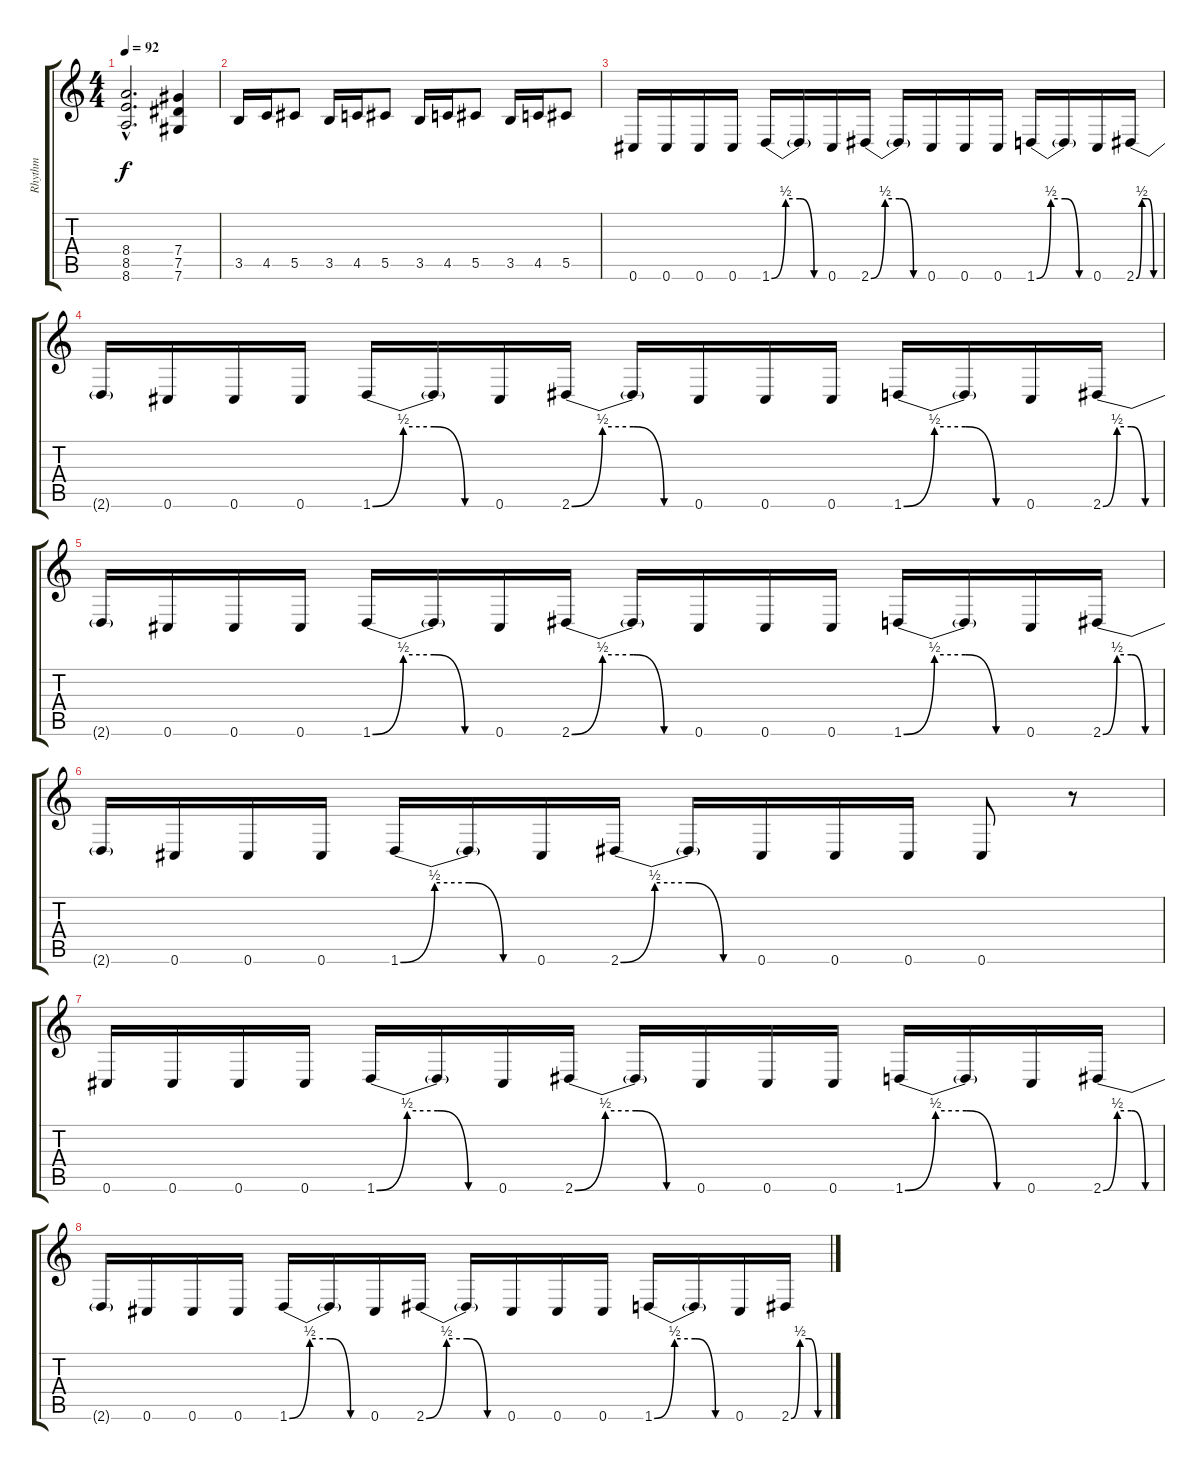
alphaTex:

\track ("Rhythm" "Rhythm") {instrument distortionguitar}
\staff {score tabs}
\tuning (Eb4 Bb3 Gb3 Db3 Ab2 Db2) {hide}
\ts (4 4)
\tempo 92
\clef g2
\ks c
(8.4{hac} 8.5{hac} 8.6{hac}).2{d dy f} (7.4 7.5 7.6).4 |
3.5.16 4.5.16 5.5.8 3.5.16 4.5.16 5.5.8 3.5.16 4.5.16 5.5.8 3.5.16 4.5.16 5.5.8 |
0.6.16 0.6.16 0.6.16 0.6.16 1.6{be (custom 0 0 15 2 30 2 45 0 60 0)}.16 1.6{t}.16 0.6.16 2.6{be (custom 0 0 15 2 30 2 45 0 60 0)}.16 2.6{t}.16 0.6.16 0.6.16 0.6.16 1.6{be (custom 0 0 15 2 30 2 45 0 60 0)}.16 1.6{t}.16 0.6.16 2.6{be (custom 0 0 15 2 30 2 45 0 60 0)}.16 |
2.6{t}.16 0.6.16 0.6.16 0.6.16 1.6{be (custom 0 0 15 2 30 2 45 0 60 0)}.16 1.6{t}.16 0.6.16 2.6{be (custom 0 0 15 2 30 2 45 0 60 0)}.16 2.6{t}.16 0.6.16 0.6.16 0.6.16 1.6{be (custom 0 0 15 2 30 2 45 0 60 0)}.16 1.6{t}.16 0.6.16 2.6{be (custom 0 0 15 2 30 2 45 0 60 0)}.16 |
2.6{t}.16 0.6.16 0.6.16 0.6.16 1.6{be (custom 0 0 15 2 30 2 45 0 60 0)}.16 1.6{t}.16 0.6.16 2.6{be (custom 0 0 15 2 30 2 45 0 60 0)}.16 2.6{t}.16 0.6.16 0.6.16 0.6.16 1.6{be (custom 0 0 15 2 30 2 45 0 60 0)}.16 1.6{t}.16 0.6.16 2.6{be (custom 0 0 15 2 30 2 45 0 60 0)}.16 |
2.6{t}.16 0.6.16 0.6.16 0.6.16 1.6{be (custom 0 0 15 2 30 2 45 0 60 0)}.16 1.6{t}.16 0.6.16 2.6{be (custom 0 0 15 2 30 2 45 0 60 0)}.16 2.6{t}.16 0.6.16 0.6.16 0.6.16 0.6.8 r.8 |
0.6.16 0.6.16 0.6.16 0.6.16 1.6{be (custom 0 0 15 2 30 2 45 0 60 0)}.16 1.6{t}.16 0.6.16 2.6{be (custom 0 0 15 2 30 2 45 0 60 0)}.16 2.6{t}.16 0.6.16 0.6.16 0.6.16 1.6{be (custom 0 0 15 2 30 2 45 0 60 0)}.16 1.6{t}.16 0.6.16 2.6{be (custom 0 0 15 2 30 2 45 0 60 0)}.16 |
2.6{t}.16 0.6.16 0.6.16 0.6.16 1.6{be (custom 0 0 15 2 30 2 45 0 60 0)}.16 1.6{t}.16 0.6.16 2.6{be (custom 0 0 15 2 30 2 45 0 60 0)}.16 2.6{t}.16 0.6.16 0.6.16 0.6.16 1.6{be (custom 0 0 15 2 30 2 45 0 60 0)}.16 1.6{t}.16 0.6.16 2.6{be (custom 0 0 15 2 30 2 45 0 60 0)}.16
